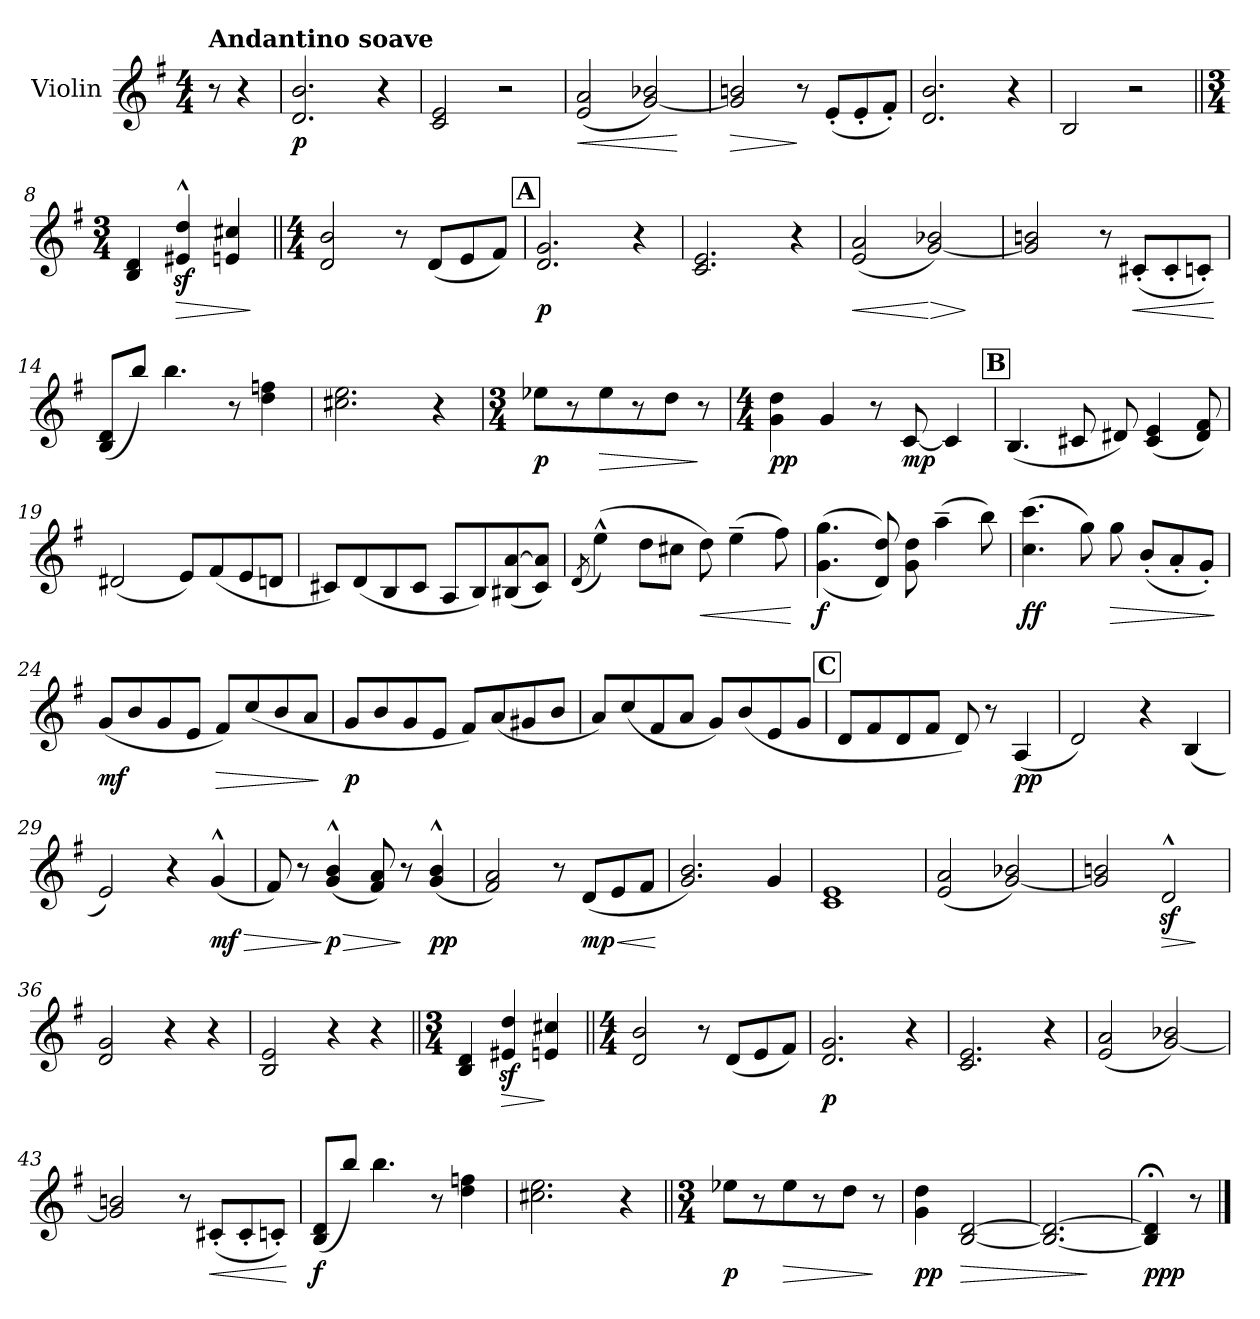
**kern	**dynam
*part1	*part1
*staff1	*staff1
*I"Violin	*
*I'Vln	*
*clefG2	*
*k[f#]	*
*M4/4	*
=1	=1
!LO:TX:a:B:t=Andantino soave	!
8r	.
4r	.
=2	=2
!	!LO:DY:b
2.d/ 2.b/	p
4r	.
=3	=3
2c/ 2e/	.
2r	.
=4	=4
!	!LO:HP:b
(2e/ 2a/	<
[2g/ 2b-X/)	.
.	[
=5	=5
!	!LO:HP:b
2g/] 2bn/	>
8r	]
(8e'/L	.
8e'/	.
8f#'/J)	.
=6	=6
2.d/ 2.b/	.
4r	.
=7	=7
2B/	.
2r	.
=8||	=8||
*M3/4	*
4B/ 4d/	.
!	!LO:HP:b
!	!LO:DY:n=1:b
4e#X/z<^^ 4dd/z<^^	> other-dynamics
4en/ 4cc#X/	.
.	]
!!LO:LB:g=z
=9||	=9||
*M4/4	*
2d/ 2b/	.
8r	.
(8d/L	.
!	!LO:DY:b
8e/	other-dynamics
8f#/J)	.
!!LO:REH:place=s1:a:B:cj:fs=14:t=A
=10	=10
!	!LO:DY:b
2.d/ 2.g/	p
4r	.
=11	=11
2.c/ 2.e/	.
4r	.
=12	=12
!	!LO:HP:b
(2e/ 2a/	<
!	!LO:HP:n=1:b
[2g/ 2b-X/)	[ >
.	]
=13	=13
2g/] 2bn/	.
8r	.
!	!LO:HP:b
(8c#X'/L	<
8c#'/	.
8cn'/J)	.
.	[
=14	=14
(8B/ 8d/L	.
8bb/J)	.
4.bb\	.
8r	.
4dd\ 4ffn\	.
=15	=15
2.cc#X\ 2.ee\	.
4r	.
!!LO:LB:g=z
=16	=16
*M3/4	*
!	!LO:DY:b
8ee-X\L	p
!	!LO:DY:b
8r	other-dynamics
!	!LO:HP:b
8ee-\	>
8r	.
8dd\J	.
8r	]
=17	=17
*M4/4	*
!	!LO:DY:b
4g\ 4dd\	pp
4g/	.
8r	.
!	!LO:DY:b
[8c/	mp
!	!LO:DY:b
4c/]	other-dynamics
!!LO:REH:place=s1:a:B:cj:fs=14:t=B
=18	=18
(4.B/	.
8c#X/	.
8d#X/)	.
(4c#/ 4e/	.
8d#/ 8f#/)	.
=19	=19
(2d#X/	.
8e/L)	.
(8f#/	.
8e/	.
8dn/J	.
!!LO:LB:g=z
=20	=20
8c#X/L)	.
(8d/	.
8B/	.
8c#/J	.
8A/L	.
8B/)	.
(8B#X/ [8a/	.
8c#/ 8a/]J)	.
=21	=21
(8qd/	.
(4ee^^\)	.
8dd\L	.
8cc#X\J	.
!	!LO:HP:b
8dd\)	<
(4ee~\	.
8ff#\)	.
.	[
=22	=22
!	!LO:DY:b
((4.g\ 4.gg\	f
8d/ 8dd/))	.
8g\ 8dd\	.
(4aa~\	.
8bb\)	.
=23	=23
!	!LO:DY:b
(4.cc\ 4.ccc\	ff
8gg\)	.
!	!LO:HP:b
8gg\	>
(8b'/L	.
8a'/	.
8g'/J)	.
.	]
!!LO:LB:g=z
=24	=24
!	!LO:DY:b
(8g/L	mf
8b/	.
8g/	.
8e/J	.
!	!LO:HP:b
8f#/L)	>
(8cc/	.
8b/	.
8a/J	.
.	]
=25	=25
!	!LO:DY:b
8g/L	p
8b/	.
8g/	.
!	!LO:DY:b
8e/J	other-dynamics
8f#/L)	.
(8a/	.
8g#X/	.
8b/J	.
=26	=26
8a/L)	.
(8cc/	.
8f#/	.
8a/J	.
8g/L)	.
(8b/	.
8e/	.
8g/J	.
!!LO:REH:place=s1:a:B:cj:fs=14:t=C
=27	=27
8d/L	.
8f#/	.
8d/	.
8f#/J	.
8d/)	.
8r	.
!	!LO:DY:b
(4A/	pp
!!LO:LB:g=z
=28	=28
2d/)	.
4r	.
(4B/	.
=29	=29
2e/)	.
4r	.
!	!LO:HP:b
!	!LO:DY:n=1:b
(4g^^/	> mf
=30	=30
8f#/)	.
8r	.
!	!LO:HP:n=1:b
!	!LO:DY:n=1:b
(4g/^^ 4b/^^	] > p
8f#/ 8a/)	.
8r	]
!	!LO:DY:n=2:b
(4g/^^ 4b/^^	pp
=31	=31
2f#/ 2a/)	.
8r	.
!	!LO:HP:b
!	!LO:DY:n=1:b
(8d/L	< mp
8e/	.
8f#/J	.
.	[
=32	=32
2.g/ 2.b/)	.
4g/	.
=33	=33
1c 1e	.
=34	=34
(2e/ 2a/	.
[2g/ 2b-X/)	.
!!LO:LB:g=z
=35	=35
2g/] 2bn/	.
!	!LO:HP:b
2dz<^^/	>
.	]
=36	=36
2d/ 2g/	.
4r	.
4r	.
=37	=37
2B/ 2e/	.
4r	.
4r	.
=38||	=38||
*M3/4	*
4B/ 4d/	.
!	!LO:HP:b
!	!LO:DY:n=1:b
4e#X/z< 4dd/z<	> other-dynamics
4en/ 4cc#X/	]
=39||	=39||
*M4/4	*
2d/ 2b/	.
8r	.
(8d/L	.
!	!LO:DY:b
8e/	other-dynamics
8f#/J)	.
=40	=40
!	!LO:DY:b
2.d/ 2.g/	p
4r	.
=41	=41
2.c/ 2.e/	.
4r	.
=42	=42
(2e/ 2a/	.
[2g/ 2b-X/)	.
!!LO:LB:g=z
=43	=43
2g/] 2bn/	.
8r	.
!	!LO:HP:b
(8c#X'/L	<
8c#'/	.
8cn'/J)	.
.	[
=44	=44
!	!LO:DY:b
(8B/ 8d/L	f
8bb/J)	.
4.bb\	.
8r	.
4dd\ 4ffn\	.
=45	=45
2.cc#X\ 2.ee\	.
4r	.
=46||	=46||
*M3/4	*
!	!LO:DY:b
8ee-X\L	p
!	!LO:DY:b
8r	other-dynamics
!	!LO:HP:b
8ee-\	>
8r	.
8dd\J	.
8r	]
=47	=47
!	!LO:DY:b
4g\ 4dd\	pp
!	!LO:HP:b
[2B/ [2d/	>
=48	=48
2.B/_ 2.d/_	.
.	]
=49	=49
!	!LO:DY:b
4B/];< 4d/];<	ppp
8r	.
==	==
*-	*-
